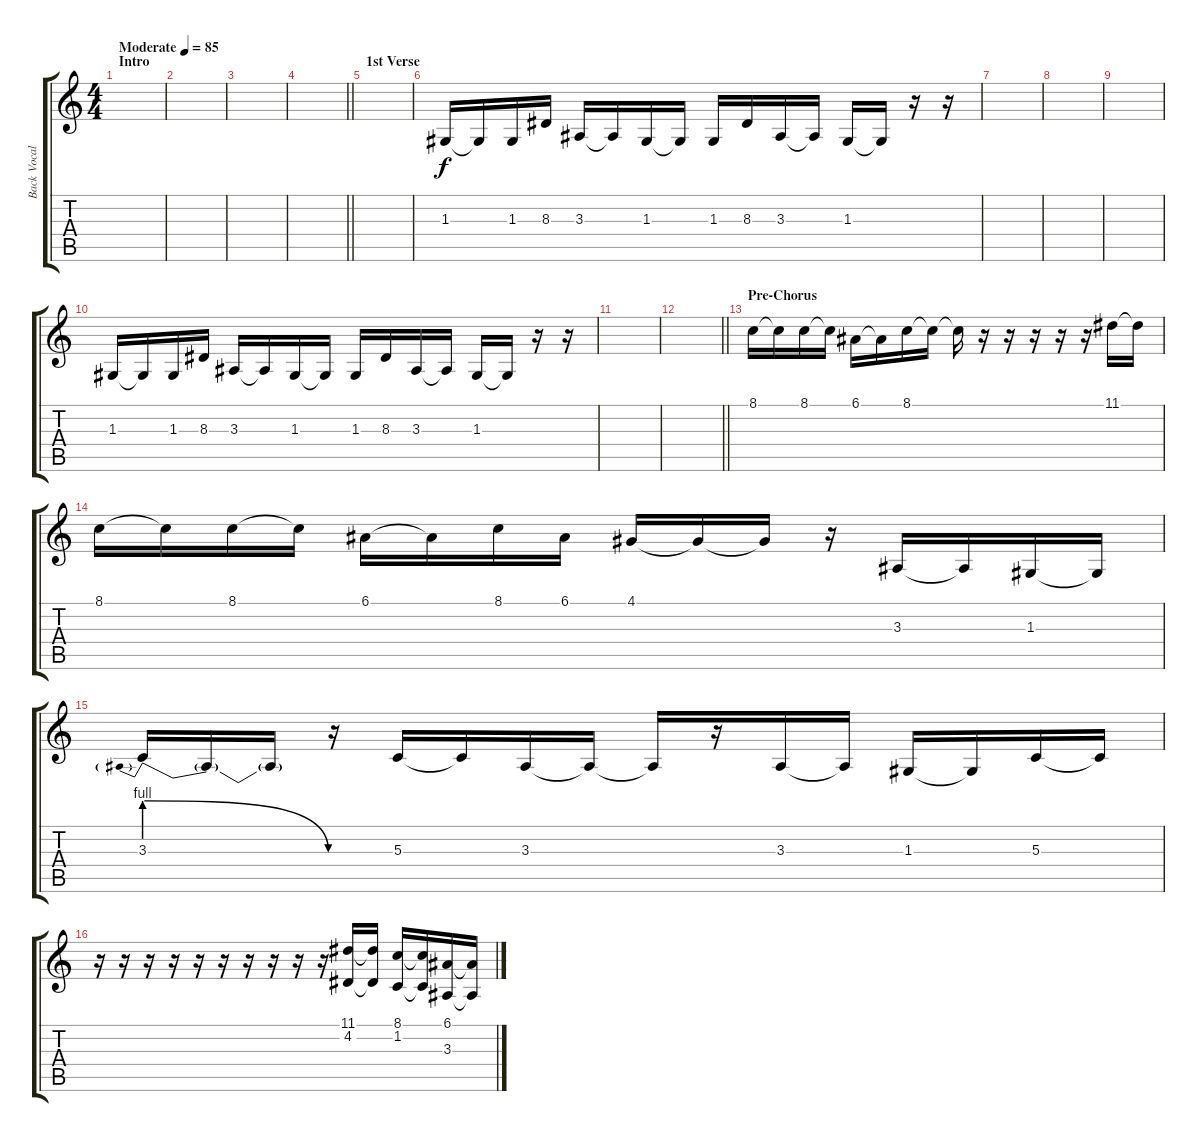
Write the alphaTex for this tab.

\track ("Back Vocals" "Back Vocal") {instrument lead6voice}
\staff {score tabs}
\tuning (E4 B3 G3 D3 A2 E2) {hide}
\ts (4 4)
\section ("" "Intro")
\tempo (85 "Moderate")
\clef g2
\ks c
|
|
|
\barLineRight lightlight
|
\section ("" "1st Verse")
|
1.3.16 1.3{t}.16 1.3.16 8.3.16 3.3.16 3.3{t}.16 1.3.16 1.3{t}.16 1.3.16 8.3.16 3.3.16 3.3{t}.16 1.3.16 1.3{t}.16 r.16 r.16 |
|
|
|
1.3.16 1.3{t}.16 1.3.16 8.3.16 3.3.16 3.3{t}.16 1.3.16 1.3{t}.16 1.3.16 8.3.16 3.3.16 3.3{t}.16 1.3.16 1.3{t}.16 r.16 r.16 |
|
\barLineRight lightlight
|
\section ("" "Pre-Chorus")
8.1.16{volume 13} 8.1{t}.16 8.1.16 8.1{t}.16 6.1.16 6.1{t}.16 8.1.16 8.1{t}.16 8.1{t}.16 r.16 r.16 r.16 r.16 r.16 11.1.16 11.1{t}.16 |
8.1.16 8.1{t}.16 8.1.16 8.1{t}.16 6.1.16 6.1{t}.16 8.1.16 6.1.16 4.1.16 4.1{t}.16 4.1{t}.16 r.16 3.3.16 3.3{t}.16 1.3.16 1.3{t}.16 |
3.3{be (prebendrelease 0 4 60 0)}.16 3.3{t}.16 3.3{t}.16 r.16 5.3.16 5.3{t}.16 3.3.16 3.3{t}.16 3.3{t}.16 r.16 3.3.16 3.3{t}.16 1.3.16 1.3{t}.16 5.3.16 5.3{t}.16 |
r.16 r.16 r.16 r.16 r.16 r.16 r.16 r.16 r.16 r.16 (11.1 4.2).16 (11.1{t} 4.2{t}).16 (8.1 1.2).16 (8.1{t} 1.2{t}).16 (6.1 3.3).16 (6.1{t} 3.3{t}).16
